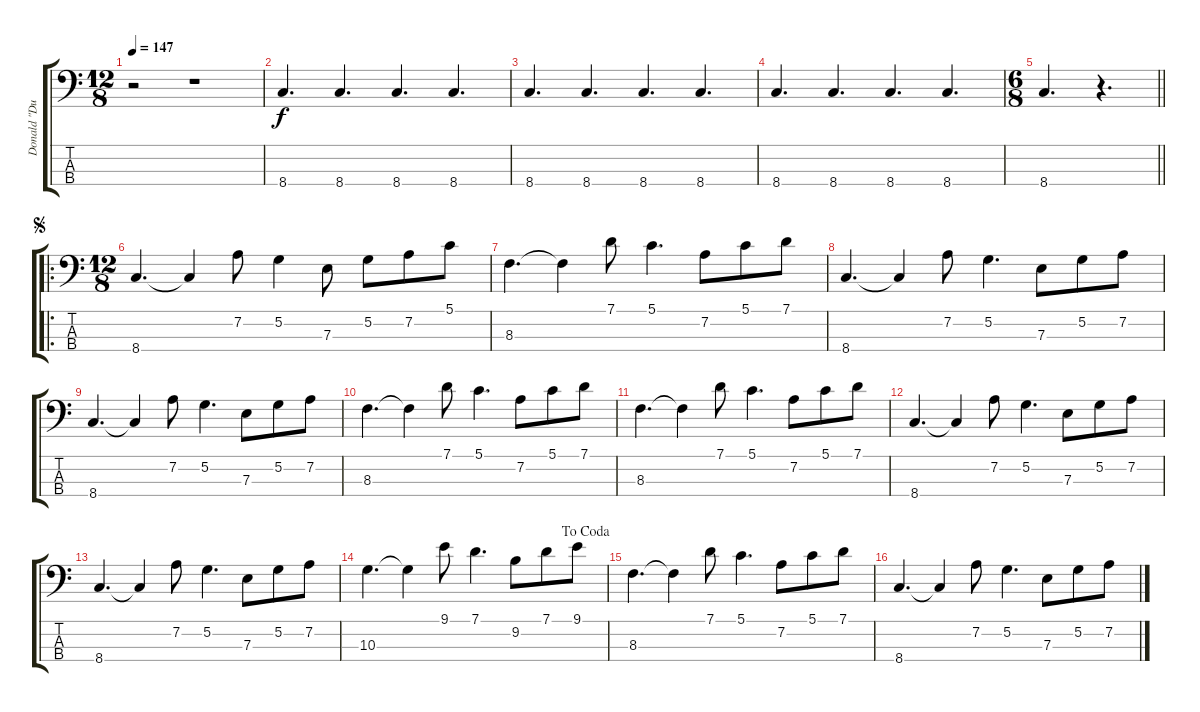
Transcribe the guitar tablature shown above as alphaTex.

\track ("Donald \"Duck\" Dunn - Bass" "Donald \"Du") {instrument electricbassfinger}
\staff {score tabs}
\tuning (G2 D2 A1 E1) {hide}
\ts (12 8)
\tempo 147
\clef f4
\ks c
r.2{dy f instrument electricbassfinger} r.1 |
8.4.4{d} 8.4.4{d} 8.4.4{d} 8.4.4{d} |
8.4.4{d} 8.4.4{d} 8.4.4{d} 8.4.4{d} |
8.4.4{d} 8.4.4{d} 8.4.4{d} 8.4.4{d} |
\ts (6 8)
\barLineRight lightlight
8.4.4{d} r.4{d} |
\ro
\ts (12 8)
\jump segno
8.4.4{d} 8.4{t}.4 7.2.8 5.2.4 7.3.8 5.2.8 7.2.8 5.1.8 |
8.3.4{d} 8.3{t}.4 7.1.8 5.1.4{d} 7.2.8 5.1.8 7.1.8 |
8.4.4{d} 8.4{t}.4 7.2.8 5.2.4{d} 7.3.8 5.2.8 7.2.8 |
8.4.4{d} 8.4{t}.4 7.2.8 5.2.4{d} 7.3.8 5.2.8 7.2.8 |
8.3.4{d} 8.3{t}.4 7.1.8 5.1.4{d} 7.2.8 5.1.8 7.1.8 |
8.3.4{d} 8.3{t}.4 7.1.8 5.1.4{d} 7.2.8 5.1.8 7.1.8 |
8.4.4{d} 8.4{t}.4 7.2.8 5.2.4{d} 7.3.8 5.2.8 7.2.8 |
8.4.4{d} 8.4{t}.4 7.2.8 5.2.4{d} 7.3.8 5.2.8 7.2.8 |
\jump dacoda
10.3.4{d} 10.3{t}.4 9.1.8 7.1.4{d} 9.2.8 7.1.8 9.1.8 |
8.3.4{d} 8.3{t}.4 7.1.8 5.1.4{d} 7.2.8 5.1.8 7.1.8 |
8.4.4{d} 8.4{t}.4 7.2.8 5.2.4{d} 7.3.8 5.2.8 7.2.8
